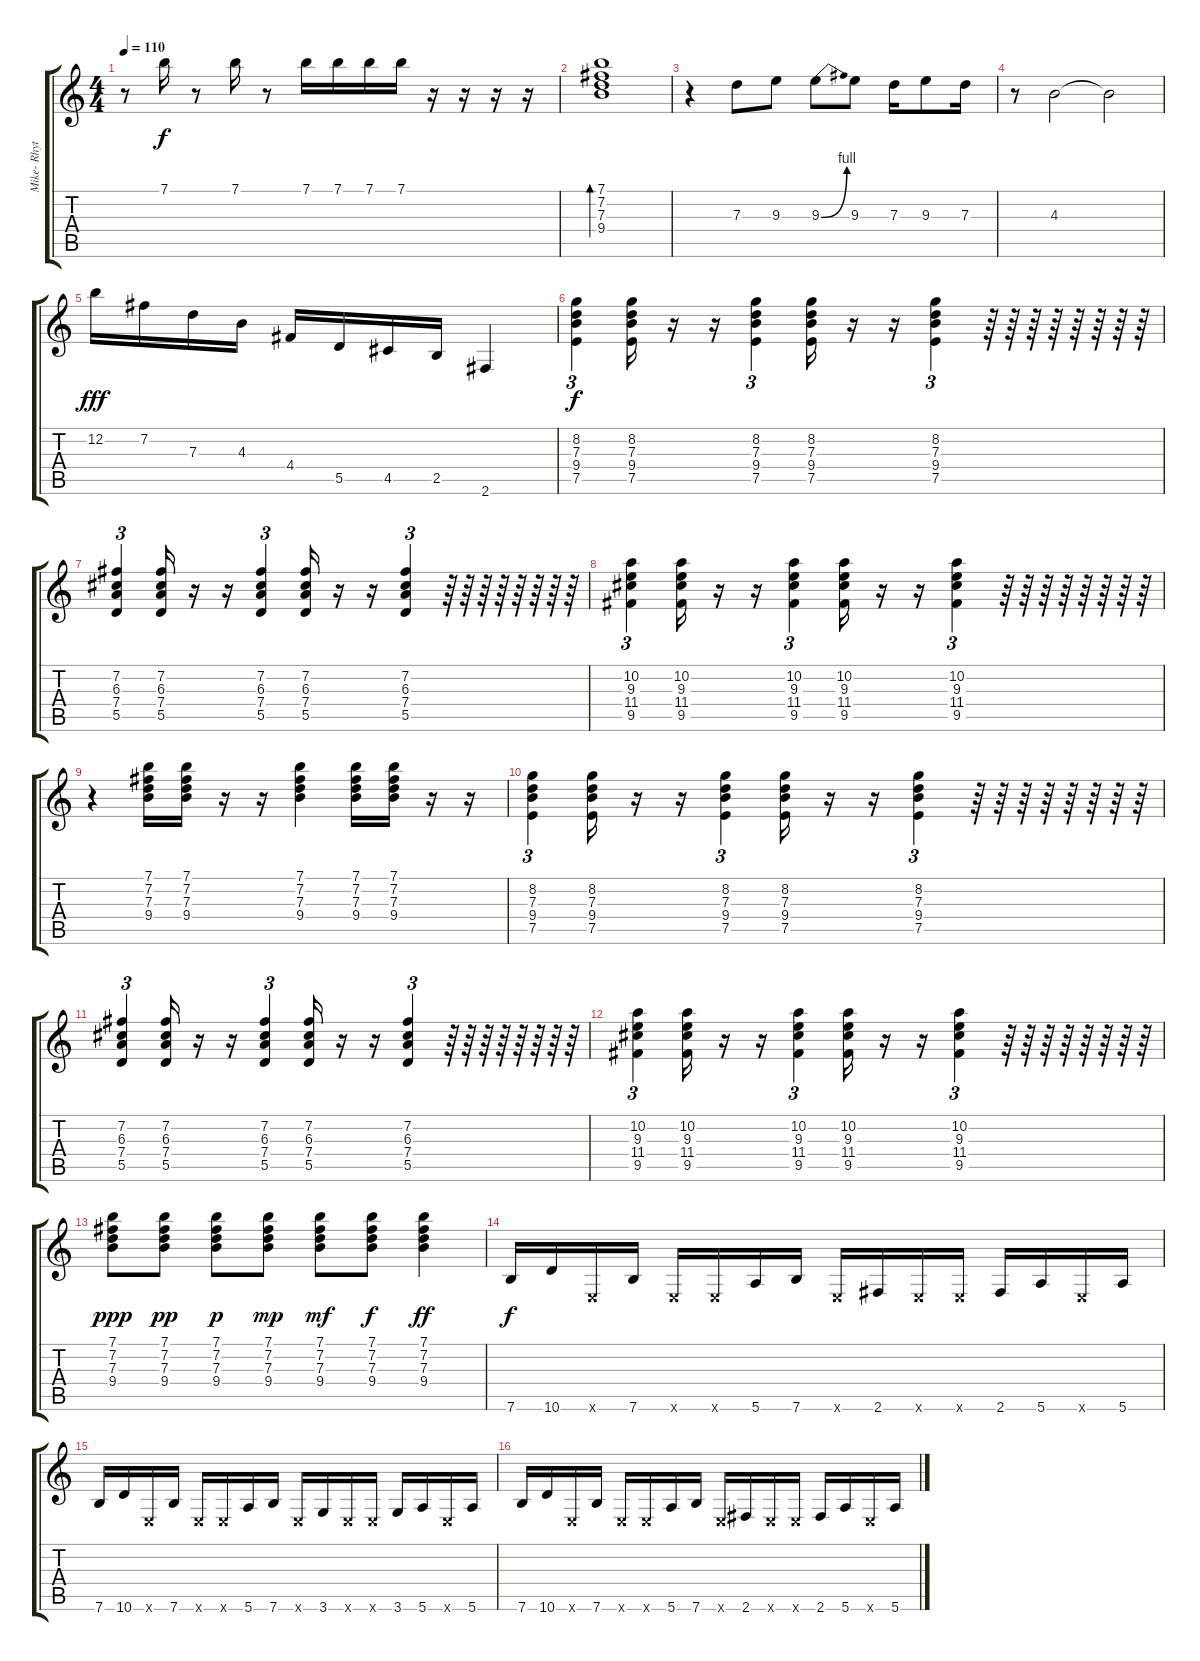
\track ("Mike- Rhythm" "Mike- Rhyt") {instrument electricguitarjazz}
\staff {score tabs}
\tuning (E4 B3 G3 D3 A2 E2) {hide}
\ts (4 4)
\tempo 110
\clef g2
\ks c
r.8{dy f} 7.1.16 r.8 7.1.16 r.8 7.1.16 7.1.16 7.1.16 7.1.16 r.16 r.16 r.16 r.16 |
(7.1 7.2 7.3 9.4).1{bd 240} |
r.4 7.3.8 9.3.8 9.3{be (bend 0 0 60 4)}.8 9.3.8 7.3.16 9.3.8 7.3.16 |
r.8 4.3.2 4.3{t}.2 |
12.2.16{dy fff} 7.2.16 7.3.16 4.3.16 4.4.16 5.5.16 4.5.16 2.5.16 2.6.4 |
(8.2 7.3 9.4 7.5).4{tu (3 2) dy f} (8.2 7.3 9.4 7.5).16 r.16 r.16 (8.2 7.3 9.4 7.5).4{tu (3 2)} (8.2 7.3 9.4 7.5).16 r.16 r.16 (8.2 7.3 9.4 7.5).4{tu (3 2)} r.64 r.64 r.64 r.64 r.64 r.64 r.64 r.64 |
(7.2 6.3 7.4 5.5).4{tu (3 2)} (7.2 6.3 7.4 5.5).16 r.16 r.16 (7.2 6.3 7.4 5.5).4{tu (3 2)} (7.2 6.3 7.4 5.5).16 r.16 r.16 (7.2 6.3 7.4 5.5).4{tu (3 2)} r.64 r.64 r.64 r.64 r.64 r.64 r.64 r.64 |
(10.2 9.3 11.4 9.5).4{tu (3 2)} (10.2 9.3 11.4 9.5).16 r.16 r.16 (10.2 9.3 11.4 9.5).4{tu (3 2)} (10.2 9.3 11.4 9.5).16 r.16 r.16 (10.2 9.3 11.4 9.5).4{tu (3 2)} r.64 r.64 r.64 r.64 r.64 r.64 r.64 r.64 |
r.4 (7.1 7.2 7.3 9.4).16 (7.1 7.2 7.3 9.4).16 r.16 r.16 (7.1 7.2 7.3 9.4).4 (7.1 7.2 7.3 9.4).16 (7.1 7.2 7.3 9.4).16 r.16 r.16 |
(8.2 7.3 9.4 7.5).4{tu (3 2)} (8.2 7.3 9.4 7.5).16 r.16 r.16 (8.2 7.3 9.4 7.5).4{tu (3 2)} (8.2 7.3 9.4 7.5).16 r.16 r.16 (8.2 7.3 9.4 7.5).4{tu (3 2)} r.64 r.64 r.64 r.64 r.64 r.64 r.64 r.64 |
(7.2 6.3 7.4 5.5).4{tu (3 2)} (7.2 6.3 7.4 5.5).16 r.16 r.16 (7.2 6.3 7.4 5.5).4{tu (3 2)} (7.2 6.3 7.4 5.5).16 r.16 r.16 (7.2 6.3 7.4 5.5).4{tu (3 2)} r.64 r.64 r.64 r.64 r.64 r.64 r.64 r.64 |
(10.2 9.3 11.4 9.5).4{tu (3 2)} (10.2 9.3 11.4 9.5).16 r.16 r.16 (10.2 9.3 11.4 9.5).4{tu (3 2)} (10.2 9.3 11.4 9.5).16 r.16 r.16 (10.2 9.3 11.4 9.5).4{tu (3 2)} r.64 r.64 r.64 r.64 r.64 r.64 r.64 r.64 |
(7.1 7.2 7.3 9.4).8{dy ppp} (7.1 7.2 7.3 9.4).8{dy pp} (7.1 7.2 7.3 9.4).8{dy p} (7.1 7.2 7.3 9.4).8{dy mp} (7.1 7.2 7.3 9.4).8{dy mf} (7.1 7.2 7.3 9.4).8{dy f} (7.1 7.2 7.3 9.4).4{dy ff} |
7.6.16{dy f} 10.6.16 0.6{x}.16 7.6.16 0.6{x}.16 0.6{x}.16 5.6.16 7.6.16 0.6{x}.16 2.6.16 0.6{x}.16 0.6{x}.16 2.6.16 5.6.16 0.6{x}.16 5.6.16 |
7.6.16 10.6.16 0.6{x}.16 7.6.16 0.6{x}.16 0.6{x}.16 5.6.16 7.6.16 0.6{x}.16 3.6.16 0.6{x}.16 0.6{x}.16 3.6.16 5.6.16 0.6{x}.16 5.6.16 |
7.6.16 10.6.16 0.6{x}.16 7.6.16 0.6{x}.16 0.6{x}.16 5.6.16 7.6.16 0.6{x}.16 2.6.16 0.6{x}.16 0.6{x}.16 2.6.16 5.6.16 0.6{x}.16 5.6.16
